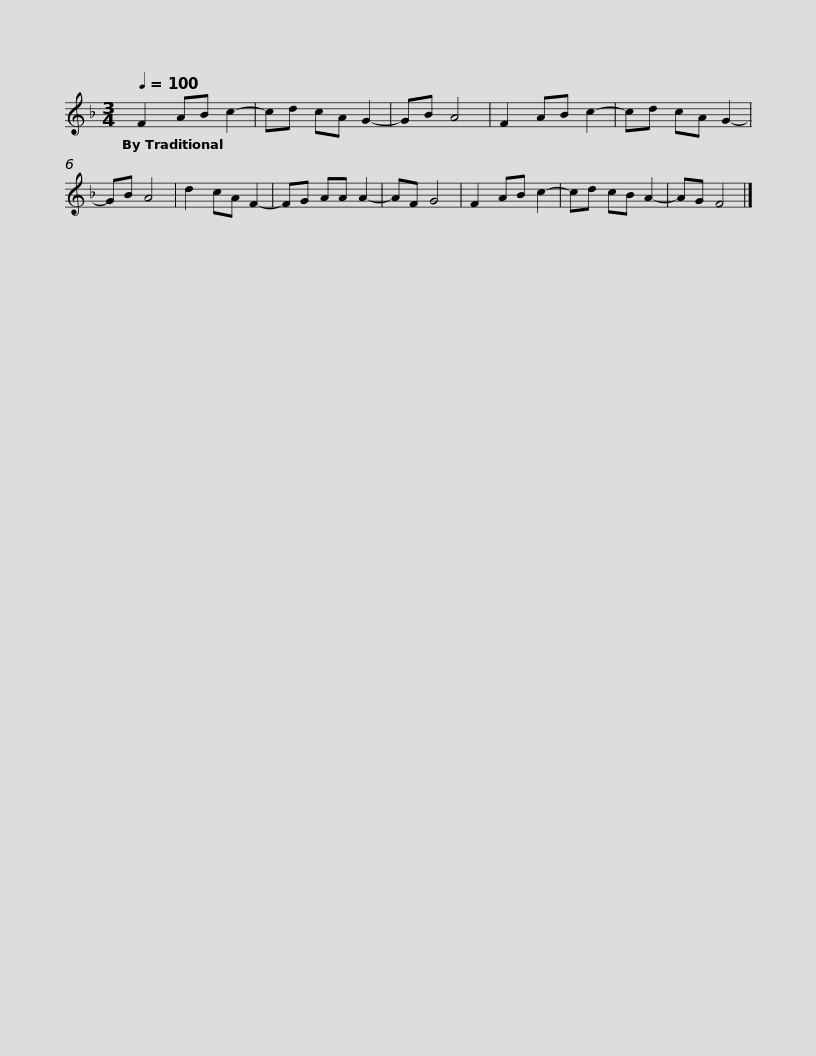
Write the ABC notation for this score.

X:1
L:1/8
Q:1/4=100
M:3/4
I:linebreak $
K:F
V:1 treble
V:1
 F2 AB c2- | cd cA G2- | GB A4 | F2 AB c2- | cd cA G2- | %5
 GB A4 | d2 cA F2- | FG AA A2- | AF G4 | F2 AB c2- |$ %10
 cd cB A2- | AG F4 |] %12
